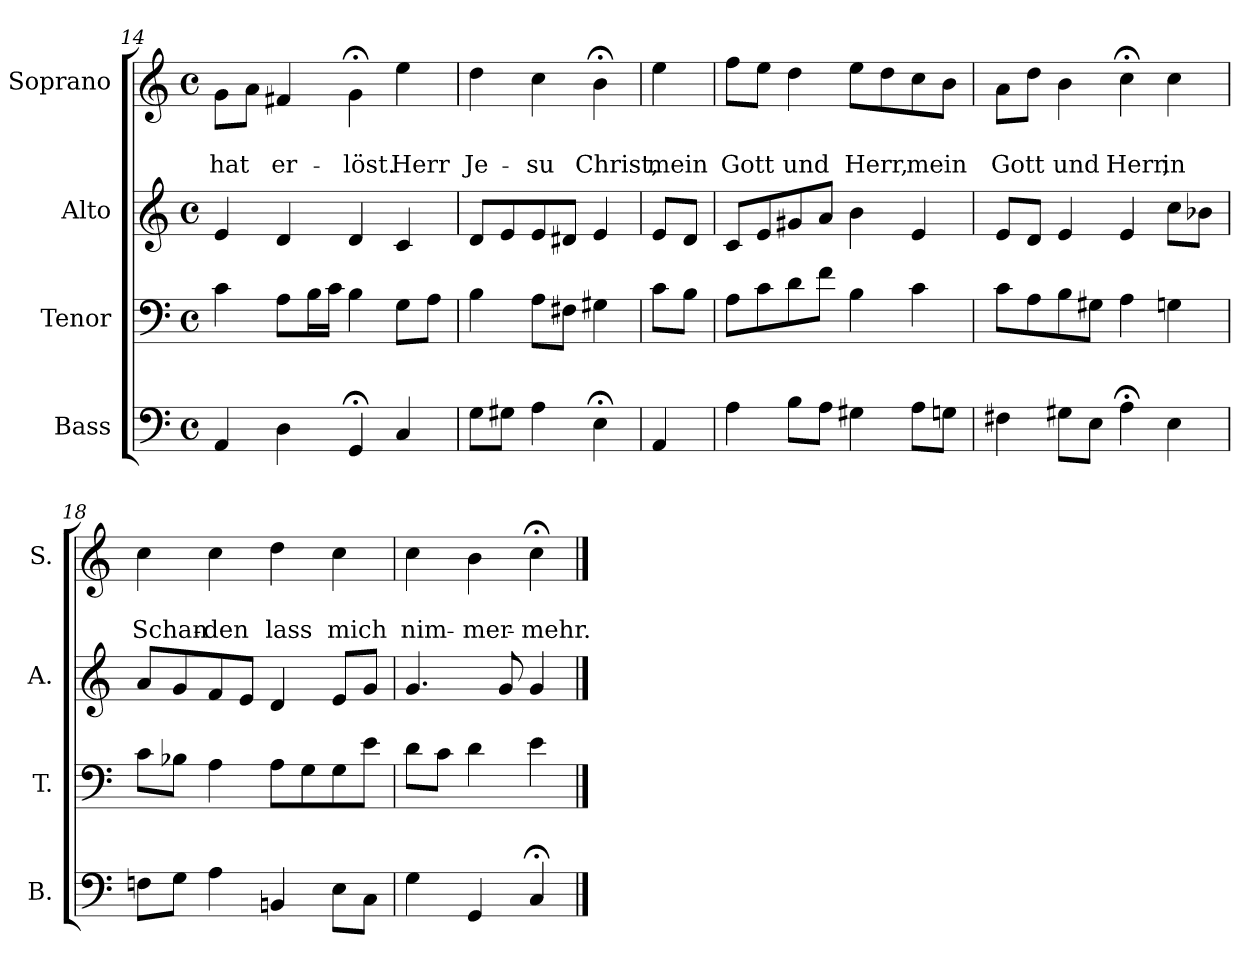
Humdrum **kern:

**kern	**kern	**kern	**kern	**text	**text
*part4	*part3	*part2	*part1	*part1	*part1
*staff4	*staff3	*staff2	*staff1	*staff1	*staff1
*I"Bass	*I"Tenor	*I"Alto	*I"Soprano	*	*
*I'B.	*I'T.	*I'A.	*I'S.	*	*
*clefF4	*clefF4	*clefG2	*clefG2	*	*
*k[]	*k[]	*k[]	*k[]	*	*
*	*	*	*C:	*	*
*M4/4	*M4/4	*M4/4	*M4/4	*	*
*met(c)	*met(c)	*met(c)	*met(c)	*	*
=14	=14	=14	=14	=14	=14
4AA/	4c\	4e/	8g\L	.	hat
.	.	.	8a\J	.	.
4D\	8A\L	4d/	4f#X/	.	er-
.	16B\L	.	.	.	.
.	16c\JJ	.	.	.	.
4GG;</	4B\	4d/	4g;<\	.	-löst.
4C/	8G\L	4c/	4ee\	.	Herr
.	8A\J	.	.	.	.
!!LO:LB:g=z
=15	=15	=15	=15	=15	=15
8G\L	4B\	8d/L	4dd\	.	Je-
8G#X\J	.	8e/	.	.	.
4A\	8A\L	8e/	4cc\	.	-su
.	8F#X\J	8d#X/J	.	.	.
4E;<\	4G#X\	4e/	4b;<\	.	Christ,
=15a	=15a	=15a	=15a	=15a	=15a
4AA/	8c\L	8e/L	4ee\	.	mein
.	8B\J	8d/J	.	.	.
=16	=16	=16	=16	=16	=16
4A\	8A\L	8c/L	8ff\L	.	Gott
.	8c\	8e/	8ee\J	.	.
8B\L	8d\	8g#X/	4dd\	.	und
8A\J	8f\J	8a/J	.	.	.
4G#X\	4B\	4b\	8ee\L	.	Herr,
.	.	.	8dd\	.	.
8A\L	4c\	4e/	8cc\	.	mein
8Gn\J	.	.	8b\J	.	.
=17	=17	=17	=17	=17	=17
4F#X\	8c\L	8e/L	8a\L	.	Gott
.	8A\	8d/J	8dd\J	.	.
8G#X\L	8B\	4e/	4b\	.	und
8E\J	8G#X\J	.	.	.	.
4A;<\	4A\	4e/	4cc;<\	.	Herr,
4E\	4Gn\	8cc\L	4cc\	.	in
.	.	8b-X\J	.	.	.
=18	=18	=18	=18	=18	=18
8Fn\L	8c\L	8a/L	4cc\	.	Schan-
8G\J	8B-X\J	8g/	.	.	.
4A\	4A\	8f/	4cc\	.	-den
.	.	8e/J	.	.	.
4BBn/	8A\L	4d/	4dd\	.	lass
.	8G\	.	.	.	.
8E\L	8G\	8e/L	4cc\	.	mich
8C\J	8e\J	8g/J	.	.	.
=19	=19	=19	=19	=19	=19
4G\	8d\L	4.g/	4cc\	.	nim-
.	8c\J	.	.	.	.
4GG/	4d\	.	4b\	.	-mer-
.	.	8g/	.	.	.
4C;</	4e\	4g/	4cc;<\	.	-mehr.
==	==	==	==	==	==
*-	*-	*-	*-	*-	*-
